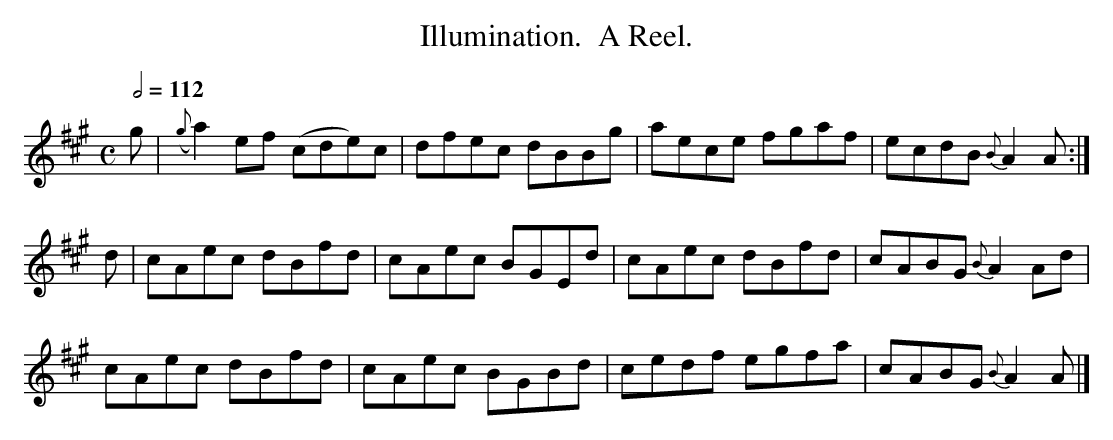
X:1
T:Illumination.  A Reel.
M:C
L:1/8
Q:1/2=112
K:A
g|({g}a2)ef (cde)c|dfec dBBg|aece fgaf|ecdB {B}A2A:|
d|    cAec   dBfd |cAec BGEd|cAec dBfd|cABG {B}A2Ad|
      cAec   dBfd |cAec BGBd|cedf egfa|cABG {B}A2A|]
